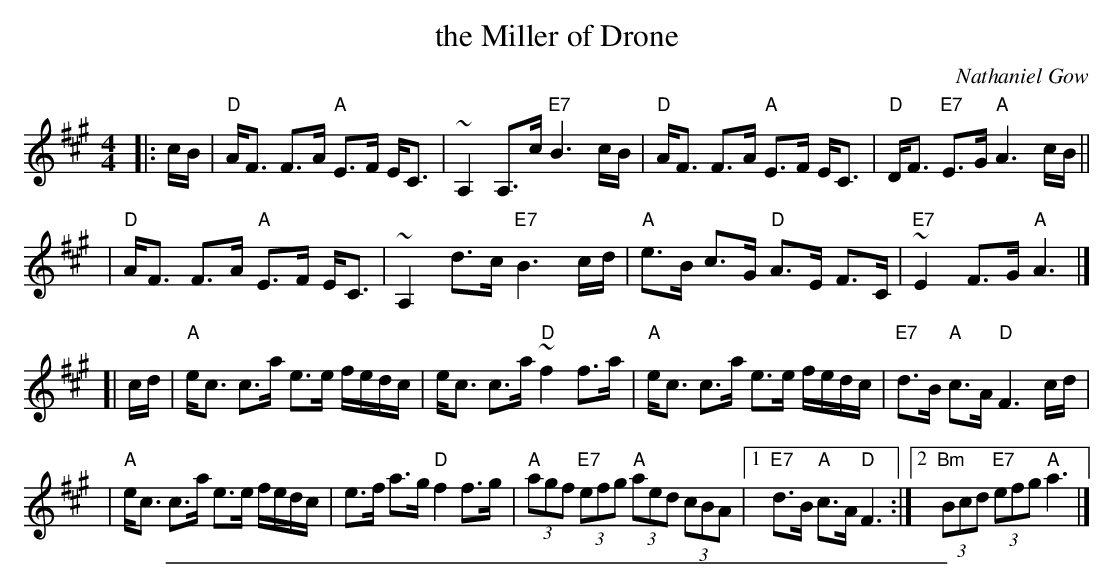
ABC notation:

X:1
T: the Miller of Drone
C: Nathaniel Gow
M: 4/4
L: 1/8
K: A
|: c/B/ \
| "D"A<F F>A "A"E>F E<C | ~A,2 A,>c "E7"B3 c/B/ | "D"A<F F>A "A"E>F E<C | "D"D<F "E7"E>G "A"A3 c/B/||
| "D"A<F F>A "A"E>F E<C | ~A,2 d>c "E7"B3 c/d/ | "A"e>B c>G "D"A>E F>C | "E7"~E2 F>G "A"A3 |]
[| c/d/ \
| "A"e<c c>a e>e f/e/d/c/ | e<c c>a "D"~f2 f>a | "A"e<c c>a e>e f/e/d/c/ | "E7"d>B "A"c>A "D"F3 c/d/ |
| "A"e<c c>a e>e f/e/d/c/ | e>f a>g "D"f2 f>g | "A"(3agf "E7"(3efg "A"(3aed (3cBA |1 "E7"d>B "A"c>A "D"F3 :|2 "Bm"(3Bcd "E7"(3efg "A"a3 |]
